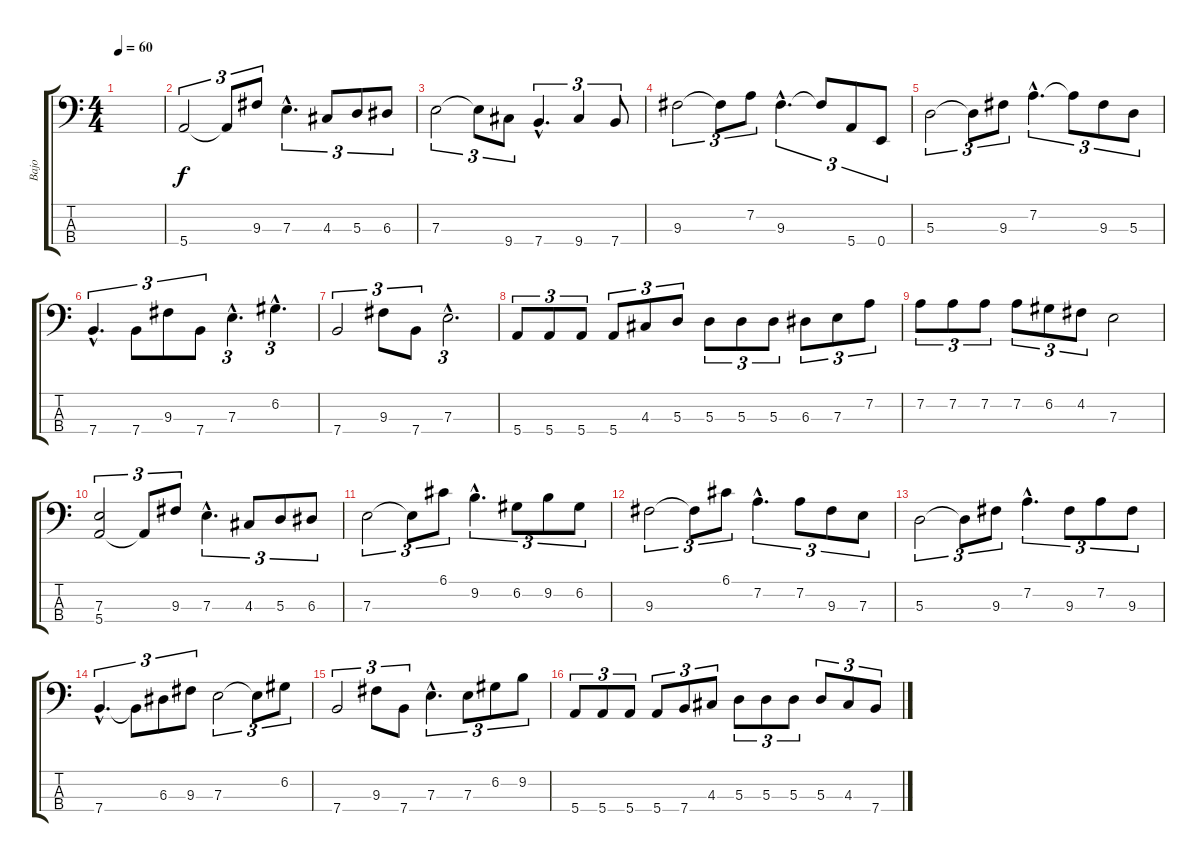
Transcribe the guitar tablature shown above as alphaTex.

\track ("Bajo" "Bajo") {instrument electricbassfinger}
\staff {score tabs}
\tuning (G2 D2 A1 E1) {hide}
\ts (4 4)
\tempo 60
\clef f4
\ks c
|
5.4.2{tu (3 2)} 5.4{t}.8{tu (3 2)} 9.3.8{tu (3 2)} 7.3{hac}.4{d tu (3 2)} 4.3.8{tu (3 2)} 5.3.8{tu (3 2)} 6.3.8{tu (3 2)} |
7.3.2{tu (3 2)} 7.3{t}.8{tu (3 2)} 9.4.8{tu (3 2)} 7.4{hac}.4{d tu (3 2)} 9.4.4{tu (3 2)} 7.4.8{tu (3 2)} |
9.3.2{tu (3 2)} 9.3{t}.8{tu (3 2)} 7.2.8{tu (3 2)} 9.3{hac}.4{d tu (3 2)} 9.3{t}.8{tu (3 2)} 5.4.8{tu (3 2)} 0.4.8{tu (3 2)} |
5.3.2{tu (3 2)} 5.3{t}.8{tu (3 2)} 9.3.8{tu (3 2)} 7.2{hac}.4{d tu (3 2)} 7.2{t}.8{tu (3 2)} 9.3.8{tu (3 2)} 5.3.8{tu (3 2)} |
7.4{hac}.4{d tu (3 2)} 7.4.8{tu (3 2)} 9.3.8{tu (3 2)} 7.4.8{tu (3 2)} 7.3{hac}.4{d tu (3 2)} 6.2{hac}.4{d tu (3 2)} |
7.4.2{tu (3 2)} 9.3.8{tu (3 2)} 7.4.8{tu (3 2)} 7.3{hac}.2{d tu (3 2)} |
5.4.8{tu (3 2)} 5.4.8{tu (3 2)} 5.4.8{tu (3 2)} 5.4.8{tu (3 2)} 4.3.8{tu (3 2)} 5.3.8{tu (3 2)} 5.3.8{tu (3 2)} 5.3.8{tu (3 2)} 5.3.8{tu (3 2)} 6.3.8{tu (3 2)} 7.3.8{tu (3 2)} 7.2.8{tu (3 2)} |
7.2.8{tu (3 2)} 7.2.8{tu (3 2)} 7.2.8{tu (3 2)} 7.2.8{tu (3 2)} 6.2.8{tu (3 2)} 4.2.8{tu (3 2)} 7.3.2 |
(7.3 5.4).2{tu (3 2)} 5.4{t}.8{tu (3 2)} 9.3.8{tu (3 2)} 7.3{hac}.4{d tu (3 2)} 4.3.8{tu (3 2)} 5.3.8{tu (3 2)} 6.3.8{tu (3 2)} |
7.3.2{tu (3 2)} 7.3{t}.8{tu (3 2)} 6.1.8{tu (3 2)} 9.2{hac}.4{d tu (3 2)} 6.2.8{tu (3 2)} 9.2.8{tu (3 2)} 6.2.8{tu (3 2)} |
9.3.2{tu (3 2)} 9.3{t}.8{tu (3 2)} 6.1.8{tu (3 2)} 7.2{hac}.4{d tu (3 2)} 7.2.8{tu (3 2)} 9.3.8{tu (3 2)} 7.3.8{tu (3 2)} |
5.3.2{tu (3 2)} 5.3{t}.8{tu (3 2)} 9.3.8{tu (3 2)} 7.2{hac}.4{d tu (3 2)} 9.3.8{tu (3 2)} 7.2.8{tu (3 2)} 9.3.8{tu (3 2)} |
7.4{hac}.4{d tu (3 2)} 7.4{t}.8{tu (3 2)} 6.3.8{tu (3 2)} 9.3.8{tu (3 2)} 7.3.2{tu (3 2)} 7.3{t}.8{tu (3 2)} 6.2.8{tu (3 2)} |
7.4.2{tu (3 2)} 9.3.8{tu (3 2)} 7.4.8{tu (3 2)} 7.3{hac}.4{d tu (3 2)} 7.3.8{tu (3 2)} 6.2.8{tu (3 2)} 9.2.8{tu (3 2)} |
5.4.8{tu (3 2)} 5.4.8{tu (3 2)} 5.4.8{tu (3 2)} 5.4.8{tu (3 2)} 7.4.8{tu (3 2)} 4.3.8{tu (3 2)} 5.3.8{tu (3 2)} 5.3.8{tu (3 2)} 5.3.8{tu (3 2)} 5.3.8{tu (3 2)} 4.3.8{tu (3 2)} 7.4.8{tu (3 2)}
